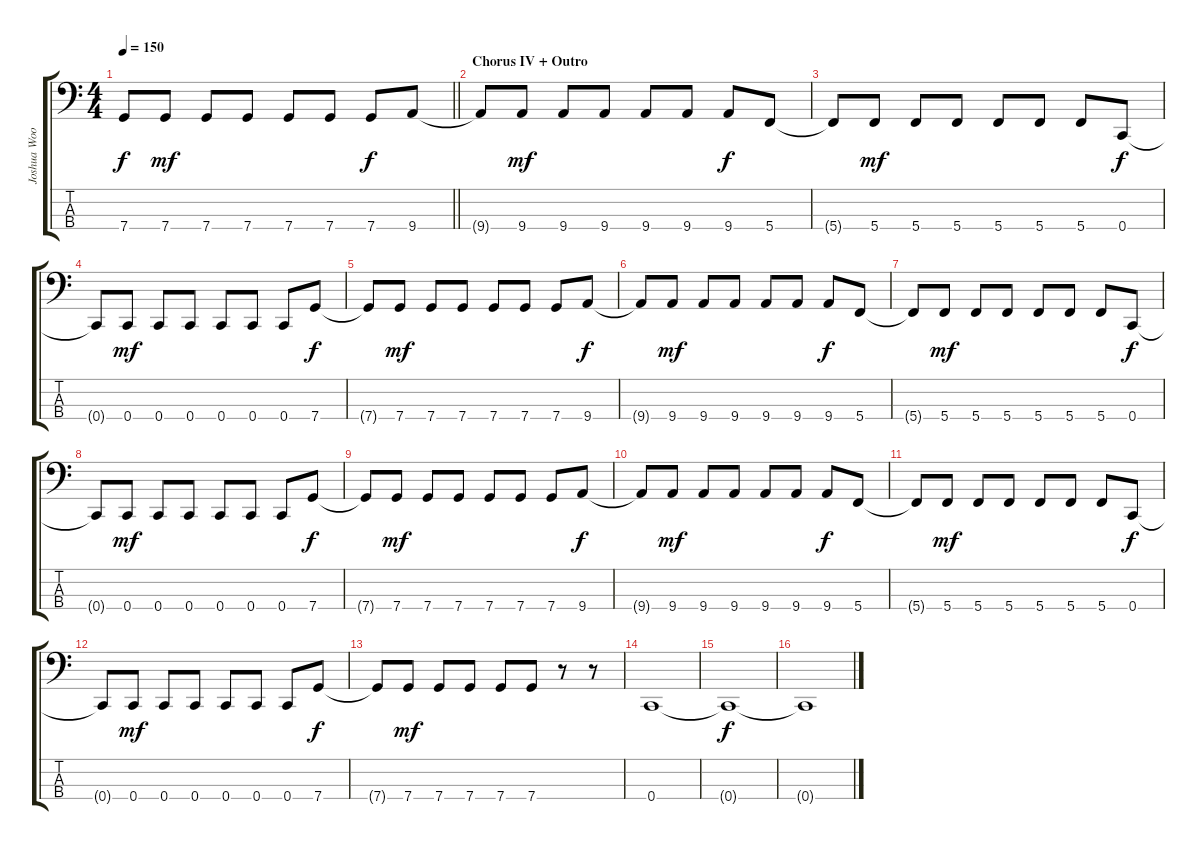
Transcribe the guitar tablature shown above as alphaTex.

\track ("Joshua Woodard" "Joshua Woo") {instrument electricbassfinger}
\staff {score tabs}
\tuning (F2 C2 G1 C1) {hide}
\ts (4 4)
\tempo 150
\clef f4
\barLineRight lightlight
\ks c
7.4{t}.8{dy f} 7.4.8{dy mf} 7.4.8 7.4.8 7.4.8 7.4.8 7.4.8{dy f} 9.4.8 |
\section ("" "Chorus IV + Outro")
9.4{t}.8 9.4.8{dy mf} 9.4.8 9.4.8 9.4.8 9.4.8 9.4.8{dy f} 5.4.8 |
5.4{t}.8 5.4.8{dy mf} 5.4.8 5.4.8 5.4.8 5.4.8 5.4.8 0.4.8{dy f} |
0.4{t}.8 0.4.8{dy mf} 0.4.8 0.4.8 0.4.8 0.4.8 0.4.8 7.4.8{dy f} |
7.4{t}.8 7.4.8{dy mf} 7.4.8 7.4.8 7.4.8 7.4.8 7.4.8 9.4.8{dy f} |
9.4{t}.8 9.4.8{dy mf} 9.4.8 9.4.8 9.4.8 9.4.8 9.4.8{dy f} 5.4.8 |
5.4{t}.8 5.4.8{dy mf} 5.4.8 5.4.8 5.4.8 5.4.8 5.4.8 0.4.8{dy f} |
0.4{t}.8 0.4.8{dy mf} 0.4.8 0.4.8 0.4.8 0.4.8 0.4.8 7.4.8{dy f} |
7.4{t}.8 7.4.8{dy mf} 7.4.8 7.4.8 7.4.8 7.4.8 7.4.8 9.4.8{dy f} |
9.4{t}.8 9.4.8{dy mf} 9.4.8 9.4.8 9.4.8 9.4.8 9.4.8{dy f} 5.4.8 |
5.4{t}.8 5.4.8{dy mf} 5.4.8 5.4.8 5.4.8 5.4.8 5.4.8 0.4.8{dy f} |
0.4{t}.8 0.4.8{dy mf} 0.4.8 0.4.8 0.4.8 0.4.8 0.4.8 7.4.8{dy f} |
7.4{t}.8 7.4.8{dy mf} 7.4.8 7.4.8 7.4.8 7.4.8 r.8 r.8 |
0.4.1 |
0.4{t}.1{dy f} |
0.4{t}.1
